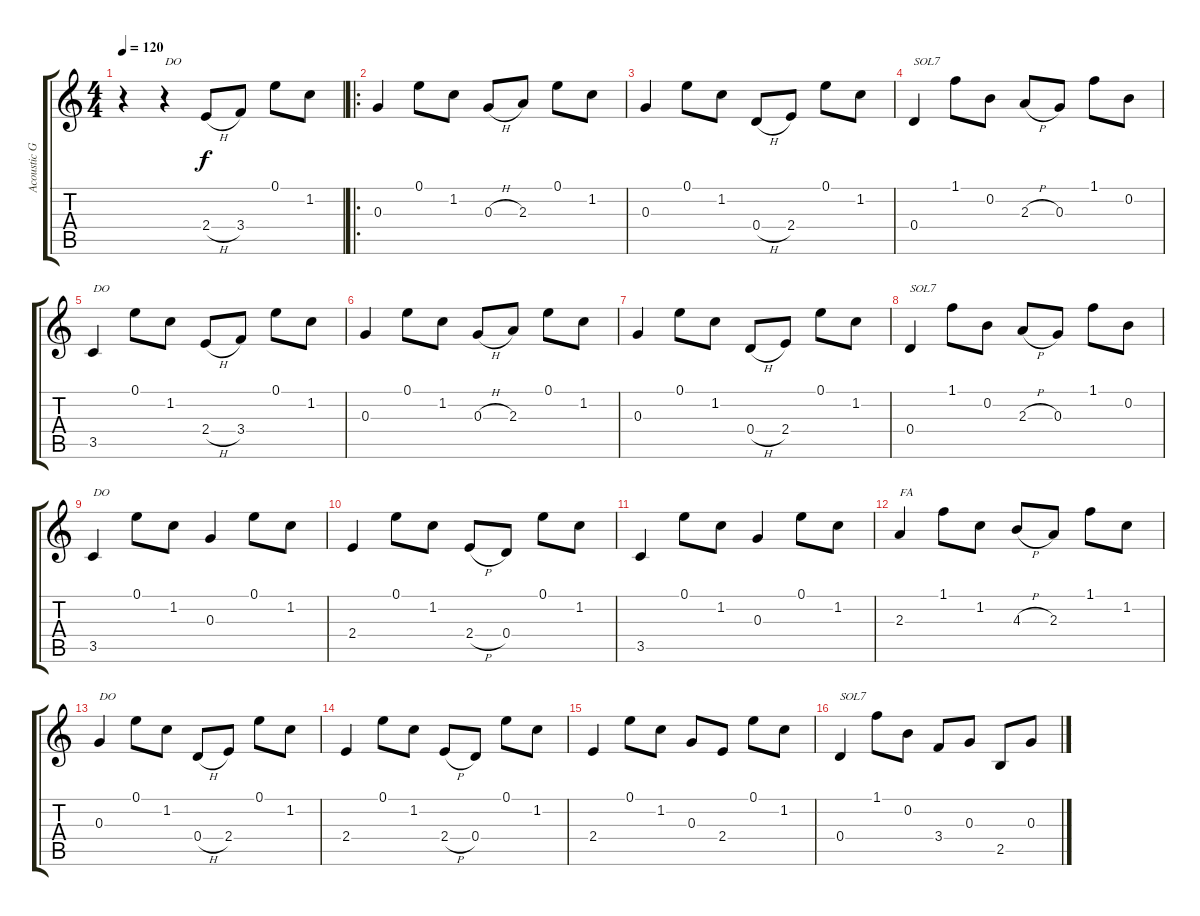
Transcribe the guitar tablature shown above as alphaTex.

\track ("Acoustic Guitar" "Acoustic G") {instrument acousticguitarnylon}
\staff {score tabs}
\tuning (E4 B3 G3 D3 A2 E2) {hide}
\ts (4 4)
\tempo 120
\clef g2
\ks c
r.4{dy f instrument acousticguitarnylon} r.4{txt "DO"} 2.4{h}.8 3.4.8 0.1.8 1.2.8 |
\ro
0.3.4 0.1.8 1.2.8 0.3{h}.8 2.3.8 0.1.8 1.2.8 |
0.3.4 0.1.8 1.2.8 0.4{h}.8 2.4.8 0.1.8 1.2.8 |
0.4.4{txt "SOL7"} 1.1.8 0.2.8 2.3{h}.8 0.3.8 1.1.8 0.2.8 |
3.5.4{txt "DO"} 0.1.8 1.2.8 2.4{h}.8 3.4.8 0.1.8 1.2.8 |
0.3.4 0.1.8 1.2.8 0.3{h}.8 2.3.8 0.1.8 1.2.8 |
0.3.4 0.1.8 1.2.8 0.4{h}.8 2.4.8 0.1.8 1.2.8 |
0.4.4{txt "SOL7"} 1.1.8 0.2.8 2.3{h}.8 0.3.8 1.1.8 0.2.8 |
3.5.4{txt "DO"} 0.1.8 1.2.8 0.3.4 0.1.8 1.2.8 |
2.4.4 0.1.8 1.2.8 2.4{h}.8 0.4.8 0.1.8 1.2.8 |
3.5.4 0.1.8 1.2.8 0.3.4 0.1.8 1.2.8 |
2.3.4{txt "FA"} 1.1.8 1.2.8 4.3{h}.8 2.3.8 1.1.8 1.2.8 |
0.3.4{txt "DO"} 0.1.8 1.2.8 0.4{h}.8 2.4.8 0.1.8 1.2.8 |
2.4.4 0.1.8 1.2.8 2.4{h}.8 0.4.8 0.1.8 1.2.8 |
2.4.4 0.1.8 1.2.8 0.3.8 2.4.8 0.1.8 1.2.8 |
0.4.4{txt "SOL7"} 1.1.8 0.2.8 3.4.8 0.3.8 2.5.8 0.3.8
